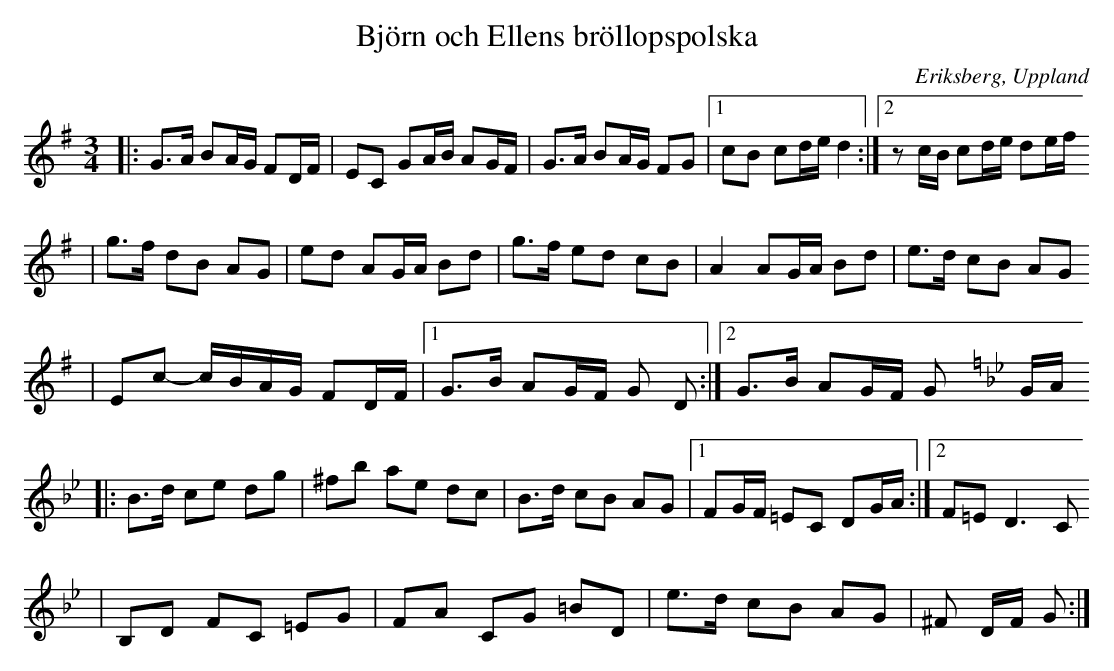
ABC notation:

X:1
T:Björn och Ellens bröllopspolska
O:Eriksberg, Uppland
M:3/4
L:1/8
K:G
|: G>A BA/G/ FD/F/    | EC GA/B/ AG/F/                | G>A BA/G/ FG                          |1 cB cd/e/ d2          :|2 z c/B/ cd/e/ de/f/
| g>f dB AG                 | ed AG/A/ Bd                     | g>f ed cB                                  | A2 AG/A/ Bd           | e>d cB AG
| Ec- c/B/A/G/ FD/F/  |1 G>B AG/F/ G D               :|2 G>B AG/F/ G [K: Gm] G/A/
|: B>d ce dg                | ^fb ae dc                           | B>d cB AG                                |1 FG/F/ =EC DG/A/ :|2 F=E D3 C
| B,D FC =EG               | FA CG =BD                        | e>d cB AG                                | ^F D/F/ G               :|
